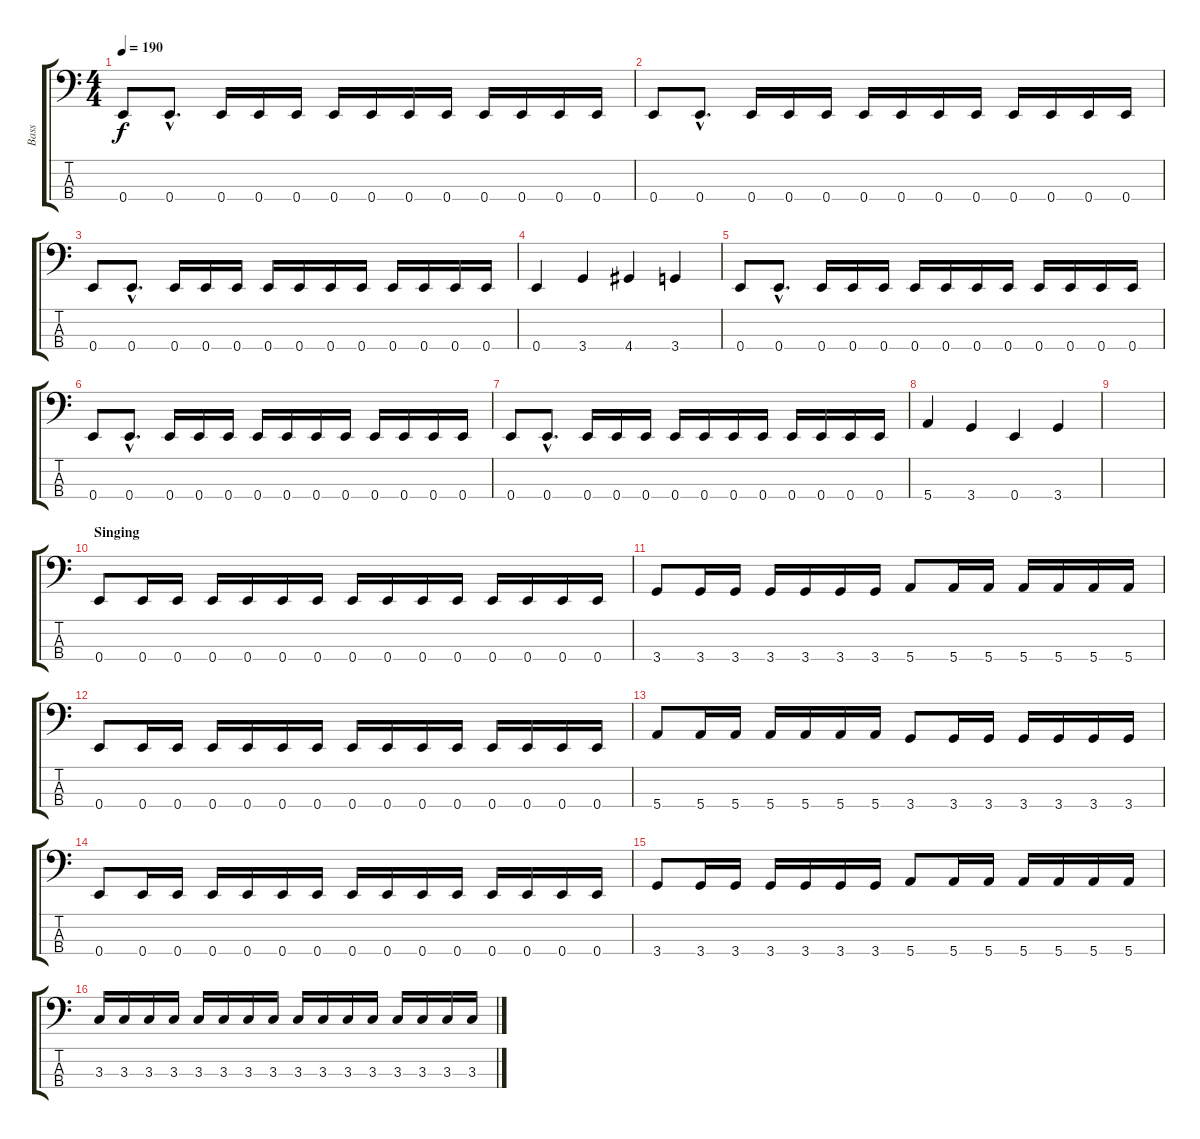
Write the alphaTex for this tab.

\track ("Bass" "Bass") {instrument electricbasspick}
\staff {score tabs}
\tuning (G2 D2 A1 E1) {hide}
\ts (4 4)
\tempo 190
\clef f4
\ks c
0.4.8{dy f} 0.4{hac}.8{d} 0.4.16 0.4.16 0.4.16 0.4.16 0.4.16 0.4.16 0.4.16 0.4.16 0.4.16 0.4.16 0.4.16 |
0.4.8 0.4{hac}.8{d} 0.4.16 0.4.16 0.4.16 0.4.16 0.4.16 0.4.16 0.4.16 0.4.16 0.4.16 0.4.16 0.4.16 |
0.4.8 0.4{hac}.8{d} 0.4.16 0.4.16 0.4.16 0.4.16 0.4.16 0.4.16 0.4.16 0.4.16 0.4.16 0.4.16 0.4.16 |
0.4.4 3.4.4 4.4.4 3.4.4 |
0.4.8 0.4{hac}.8{d} 0.4.16 0.4.16 0.4.16 0.4.16 0.4.16 0.4.16 0.4.16 0.4.16 0.4.16 0.4.16 0.4.16 |
0.4.8 0.4{hac}.8{d} 0.4.16 0.4.16 0.4.16 0.4.16 0.4.16 0.4.16 0.4.16 0.4.16 0.4.16 0.4.16 0.4.16 |
0.4.8 0.4{hac}.8{d} 0.4.16 0.4.16 0.4.16 0.4.16 0.4.16 0.4.16 0.4.16 0.4.16 0.4.16 0.4.16 0.4.16 |
5.4.4 3.4.4 0.4.4 3.4.4 |
|
\section ("" "Singing")
0.4.8 0.4.16 0.4.16 0.4.16 0.4.16 0.4.16 0.4.16 0.4.16 0.4.16 0.4.16 0.4.16 0.4.16 0.4.16 0.4.16 0.4.16 |
3.4.8 3.4.16 3.4.16 3.4.16 3.4.16 3.4.16 3.4.16 5.4.8 5.4.16 5.4.16 5.4.16 5.4.16 5.4.16 5.4.16 |
0.4.8 0.4.16 0.4.16 0.4.16 0.4.16 0.4.16 0.4.16 0.4.16 0.4.16 0.4.16 0.4.16 0.4.16 0.4.16 0.4.16 0.4.16 |
5.4.8 5.4.16 5.4.16 5.4.16 5.4.16 5.4.16 5.4.16 3.4.8 3.4.16 3.4.16 3.4.16 3.4.16 3.4.16 3.4.16 |
0.4.8 0.4.16 0.4.16 0.4.16 0.4.16 0.4.16 0.4.16 0.4.16 0.4.16 0.4.16 0.4.16 0.4.16 0.4.16 0.4.16 0.4.16 |
3.4.8 3.4.16 3.4.16 3.4.16 3.4.16 3.4.16 3.4.16 5.4.8 5.4.16 5.4.16 5.4.16 5.4.16 5.4.16 5.4.16 |
3.3.16 3.3.16 3.3.16 3.3.16 3.3.16 3.3.16 3.3.16 3.3.16 3.3.16 3.3.16 3.3.16 3.3.16 3.3.16 3.3.16 3.3.16 3.3.16
